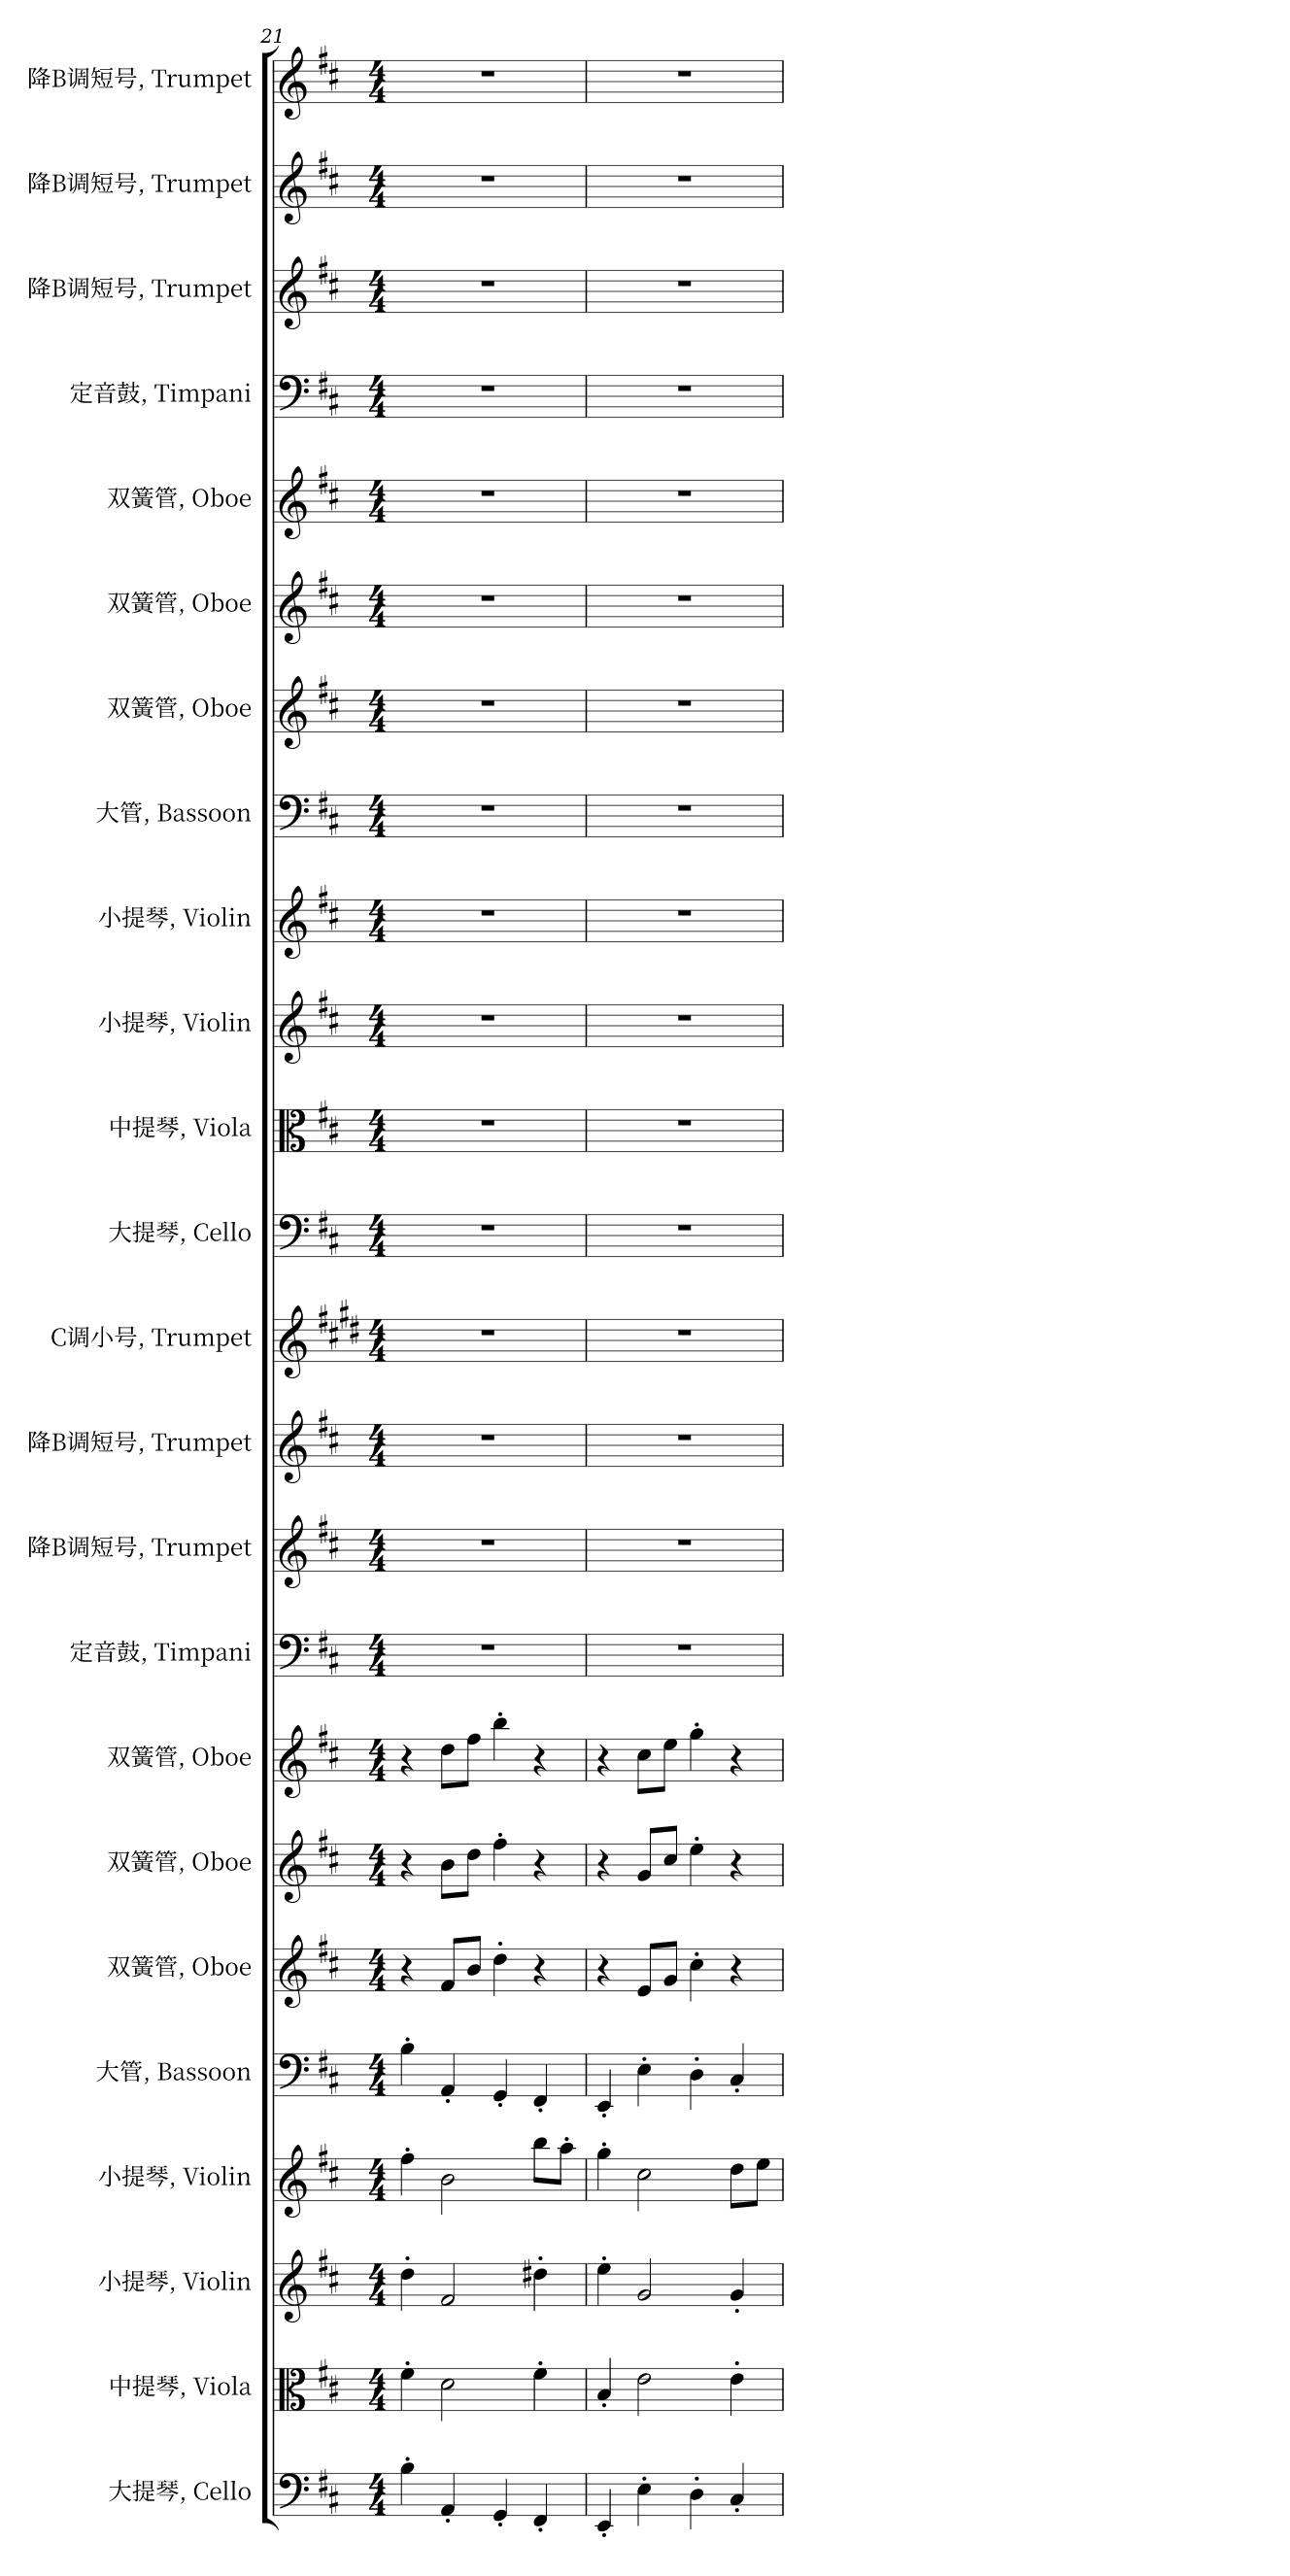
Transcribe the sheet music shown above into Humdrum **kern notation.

**kern	**kern	**kern	**kern	**kern	**kern	**kern	**kern	**kern	**kern	**kern	**kern	**kern	**kern	**kern	**kern	**kern	**kern	**kern	**kern	**kern	**kern	**kern	**kern
*part24	*part23	*part22	*part21	*part20	*part19	*part18	*part17	*part16	*part15	*part14	*part13	*part12	*part11	*part10	*part9	*part8	*part7	*part6	*part5	*part4	*part3	*part2	*part1
*staff24	*staff23	*staff22	*staff21	*staff20	*staff19	*staff18	*staff17	*staff16	*staff15	*staff14	*staff13	*staff12	*staff11	*staff10	*staff9	*staff8	*staff7	*staff6	*staff5	*staff4	*staff3	*staff2	*staff1
*I"大提琴, Cello	*I"中提琴, Viola	*I"小提琴, Violin	*I"小提琴, Violin	*I"大管, Bassoon	*I"双簧管, Oboe	*I"双簧管, Oboe	*I"双簧管, Oboe	*I"定音鼓, Timpani	*I"降B调短号, Trumpet	*I"降B调短号, Trumpet	*I"C调小号, Trumpet	*I"大提琴, Cello	*I"中提琴, Viola	*I"小提琴, Violin	*I"小提琴, Violin	*I"大管, Bassoon	*I"双簧管, Oboe	*I"双簧管, Oboe	*I"双簧管, Oboe	*I"定音鼓, Timpani	*I"降B调短号, Trumpet	*I"降B调短号, Trumpet	*I"降B调短号, Trumpet
*	*I'Vla.	*I'Vln.	*I'Vln.	*I'Bsn.	*I'Ob.	*I'Ob.	*I'Ob.	*I'Timp.	*	*	*I'C Tpt.	*	*I'Vla.	*I'Vln.	*I'Vln.	*I'Bsn.	*I'Ob.	*I'Ob.	*I'Ob.	*I'Timp.	*	*	*
*clefF4	*clefC3	*clefG2	*clefG2	*clefF4	*clefG2	*clefG2	*clefG2	*clefF4	*clefG2	*clefG2	*clefG2	*clefF4	*clefC3	*clefG2	*clefG2	*clefF4	*clefG2	*clefG2	*clefG2	*clefF4	*clefG2	*clefG2	*clefG2
*	*	*	*	*	*	*	*	*	*ITrd1c2	*ITrd1c2	*ITrd1c2	*	*	*	*	*	*	*	*	*	*ITrd1c2	*ITrd1c2	*ITrd1c2
*k[f#c#]	*k[f#c#]	*k[f#c#]	*k[f#c#]	*k[f#c#]	*k[f#c#]	*k[f#c#]	*k[f#c#]	*k[f#c#]	*k[]	*k[]	*k[f#c#]	*k[f#c#]	*k[f#c#]	*k[f#c#]	*k[f#c#]	*k[f#c#]	*k[f#c#]	*k[f#c#]	*k[f#c#]	*k[f#c#]	*k[]	*k[]	*k[]
*M4/4	*M4/4	*M4/4	*M4/4	*M4/4	*M4/4	*M4/4	*M4/4	*M4/4	*M4/4	*M4/4	*M4/4	*M4/4	*M4/4	*M4/4	*M4/4	*M4/4	*M4/4	*M4/4	*M4/4	*M4/4	*M4/4	*M4/4	*M4/4
=21	=21	=21	=21	=21	=21	=21	=21	=21	=21	=21	=21	=21	=21	=21	=21	=21	=21	=21	=21	=21	=21	=21	=21
4B'\	4f#'\	4dd'\	4ff#'\	4B'\	4r	4r	4r	1r	1r	1r	1r	1r	1r	1r	1r	1r	1r	1r	1r	1r	1r	1r	1r
4AA'/	2d\	2f#/	2b\	4AA'/	8f#/L	8b\L	8dd\L	.	.	.	.	.	.	.	.	.	.	.	.	.	.	.	.
.	.	.	.	.	8b/J	8dd\J	8ff#\J	.	.	.	.	.	.	.	.	.	.	.	.	.	.	.	.
4GG'/	.	.	.	4GG'/	4dd'\	4ff#'\	4bb'\	.	.	.	.	.	.	.	.	.	.	.	.	.	.	.	.
4FF#'/	4f#'\	4dd#X'\	8bb\L	4FF#'/	4r	4r	4r	.	.	.	.	.	.	.	.	.	.	.	.	.	.	.	.
.	.	.	8aa'\J	.	.	.	.	.	.	.	.	.	.	.	.	.	.	.	.	.	.	.	.
=22	=22	=22	=22	=22	=22	=22	=22	=22	=22	=22	=22	=22	=22	=22	=22	=22	=22	=22	=22	=22	=22	=22	=22
4EE'/	4B'/	4ee'\	4gg'\	4EE'/	4r	4r	4r	1r	1r	1r	1r	1r	1r	1r	1r	1r	1r	1r	1r	1r	1r	1r	1r
4E'\	2e\	2g/	2cc#\	4E'\	8e/L	8g/L	8cc#\L	.	.	.	.	.	.	.	.	.	.	.	.	.	.	.	.
.	.	.	.	.	8g/J	8cc#/J	8ee\J	.	.	.	.	.	.	.	.	.	.	.	.	.	.	.	.
4D'\	.	.	.	4D'\	4cc#'\	4ee'\	4gg'\	.	.	.	.	.	.	.	.	.	.	.	.	.	.	.	.
4C#'/	4e'\	4g'/	8dd\L	4C#'/	4r	4r	4r	.	.	.	.	.	.	.	.	.	.	.	.	.	.	.	.
.	.	.	8ee\J	.	.	.	.	.	.	.	.	.	.	.	.	.	.	.	.	.	.	.	.
=	=	=	=	=	=	=	=	=	=	=	=	=	=	=	=	=	=	=	=	=	=	=	=
*-	*-	*-	*-	*-	*-	*-	*-	*-	*-	*-	*-	*-	*-	*-	*-	*-	*-	*-	*-	*-	*-	*-	*-
